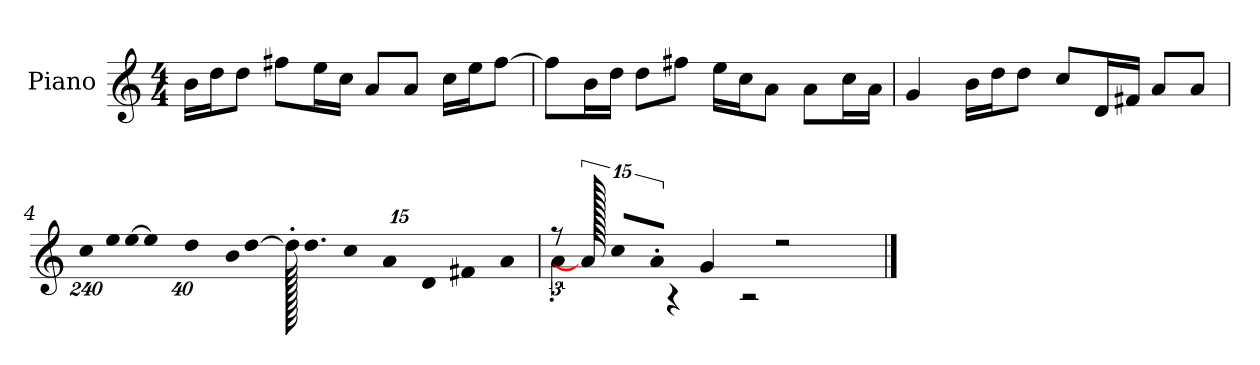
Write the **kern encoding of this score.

**kern
*part1
*staff1
*I"Piano
*I'P-no
*clefG2
*k[]
*M4/4
*MM90
=1
16b\LL
16dd\J
8dd\J
8ff#X\L
16ee\L
16cc\JJ
8a/L
8a/J
16cc\LL
16ee\J
[8ff#\J
=2
8ff#\L]
16b\L
16dd\JJ
8dd\L
8ff#X\J
16ee\LL
16cc\J
8a\J
8a\L
16cc\L
16a\JJ
=3
4g/
16b\LL
16dd\J
8dd\J
8cc/L
16d/L
16f#X/JJ
8a/L
8a/J
!!LO:LB:g=z
=4
*Xbrackettup
!LO:N:vis=16
1920%137cc\LL
!LO:N:vis=32
640%23ee\L
!LO:N:vis=32
[640%23ee\JJ
!LO:N:vis=8
960%137ee\]
!LO:N:vis=16
1920%137dd\L
!LO:N:vis=32
640%23b\K
[384%41dd\J
1920dd'\]
!LO:N:vis=16.
960%103dd/LL
!LO:N:vis=32
640%23cc/K
!LO:N:vis=16
1920%137a/
!LO:N:vis=16
1920%137d/
!LO:N:vis=16
1920%137f#X/J
[640%91a/
=5
*brackettup
*^
12r	4a'\
1920a/]	.
12cc/L	.
12a'/J	.
.	4r
4g/	.
.	2r
2r	.
.	1920ryy
*v	*v
==
*-
